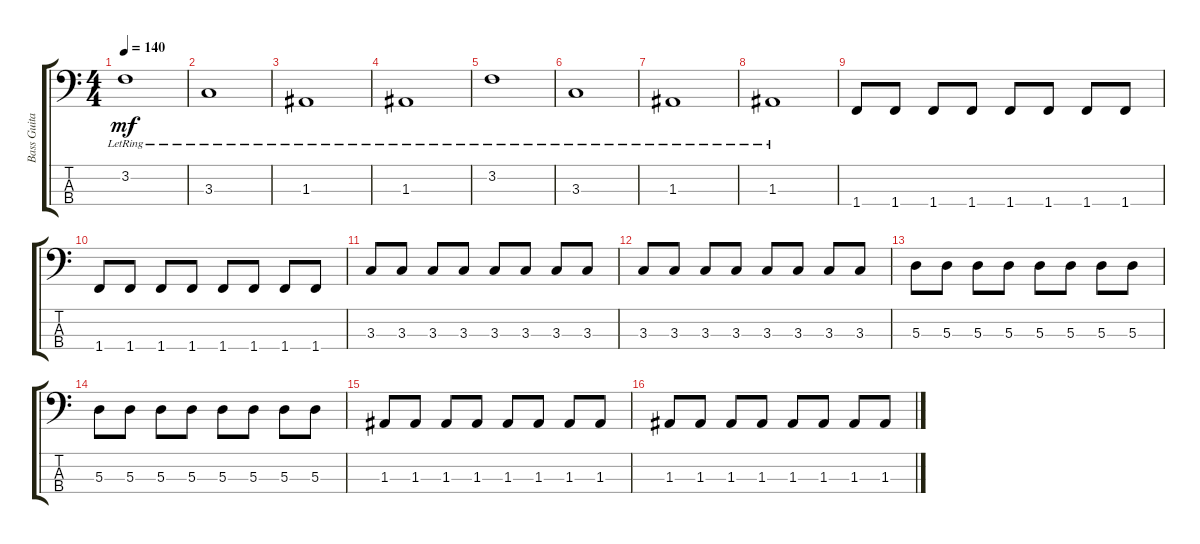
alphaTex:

\track ("Bass Guitar" "Bass Guita") {instrument electricbassfinger}
\staff {score tabs}
\tuning (G2 D2 A1 E1) {hide}
\ts (4 4)
\tempo 140
\clef f4
\ks c
3.2{lr}.1{dy mf} |
3.3{lr}.1 |
1.3{lr}.1 |
1.3{lr}.1 |
3.2{lr}.1 |
3.3{lr}.1 |
1.3{lr}.1 |
1.3{lr}.1 |
1.4.8 1.4.8 1.4.8 1.4.8 1.4.8 1.4.8 1.4.8 1.4.8 |
1.4.8 1.4.8 1.4.8 1.4.8 1.4.8 1.4.8 1.4.8 1.4.8 |
3.3.8 3.3.8 3.3.8 3.3.8 3.3.8 3.3.8 3.3.8 3.3.8 |
3.3.8 3.3.8 3.3.8 3.3.8 3.3.8 3.3.8 3.3.8 3.3.8 |
5.3.8 5.3.8 5.3.8 5.3.8 5.3.8 5.3.8 5.3.8 5.3.8 |
5.3.8 5.3.8 5.3.8 5.3.8 5.3.8 5.3.8 5.3.8 5.3.8 |
1.3.8 1.3.8 1.3.8 1.3.8 1.3.8 1.3.8 1.3.8 1.3.8 |
1.3.8 1.3.8 1.3.8 1.3.8 1.3.8 1.3.8 1.3.8 1.3.8
